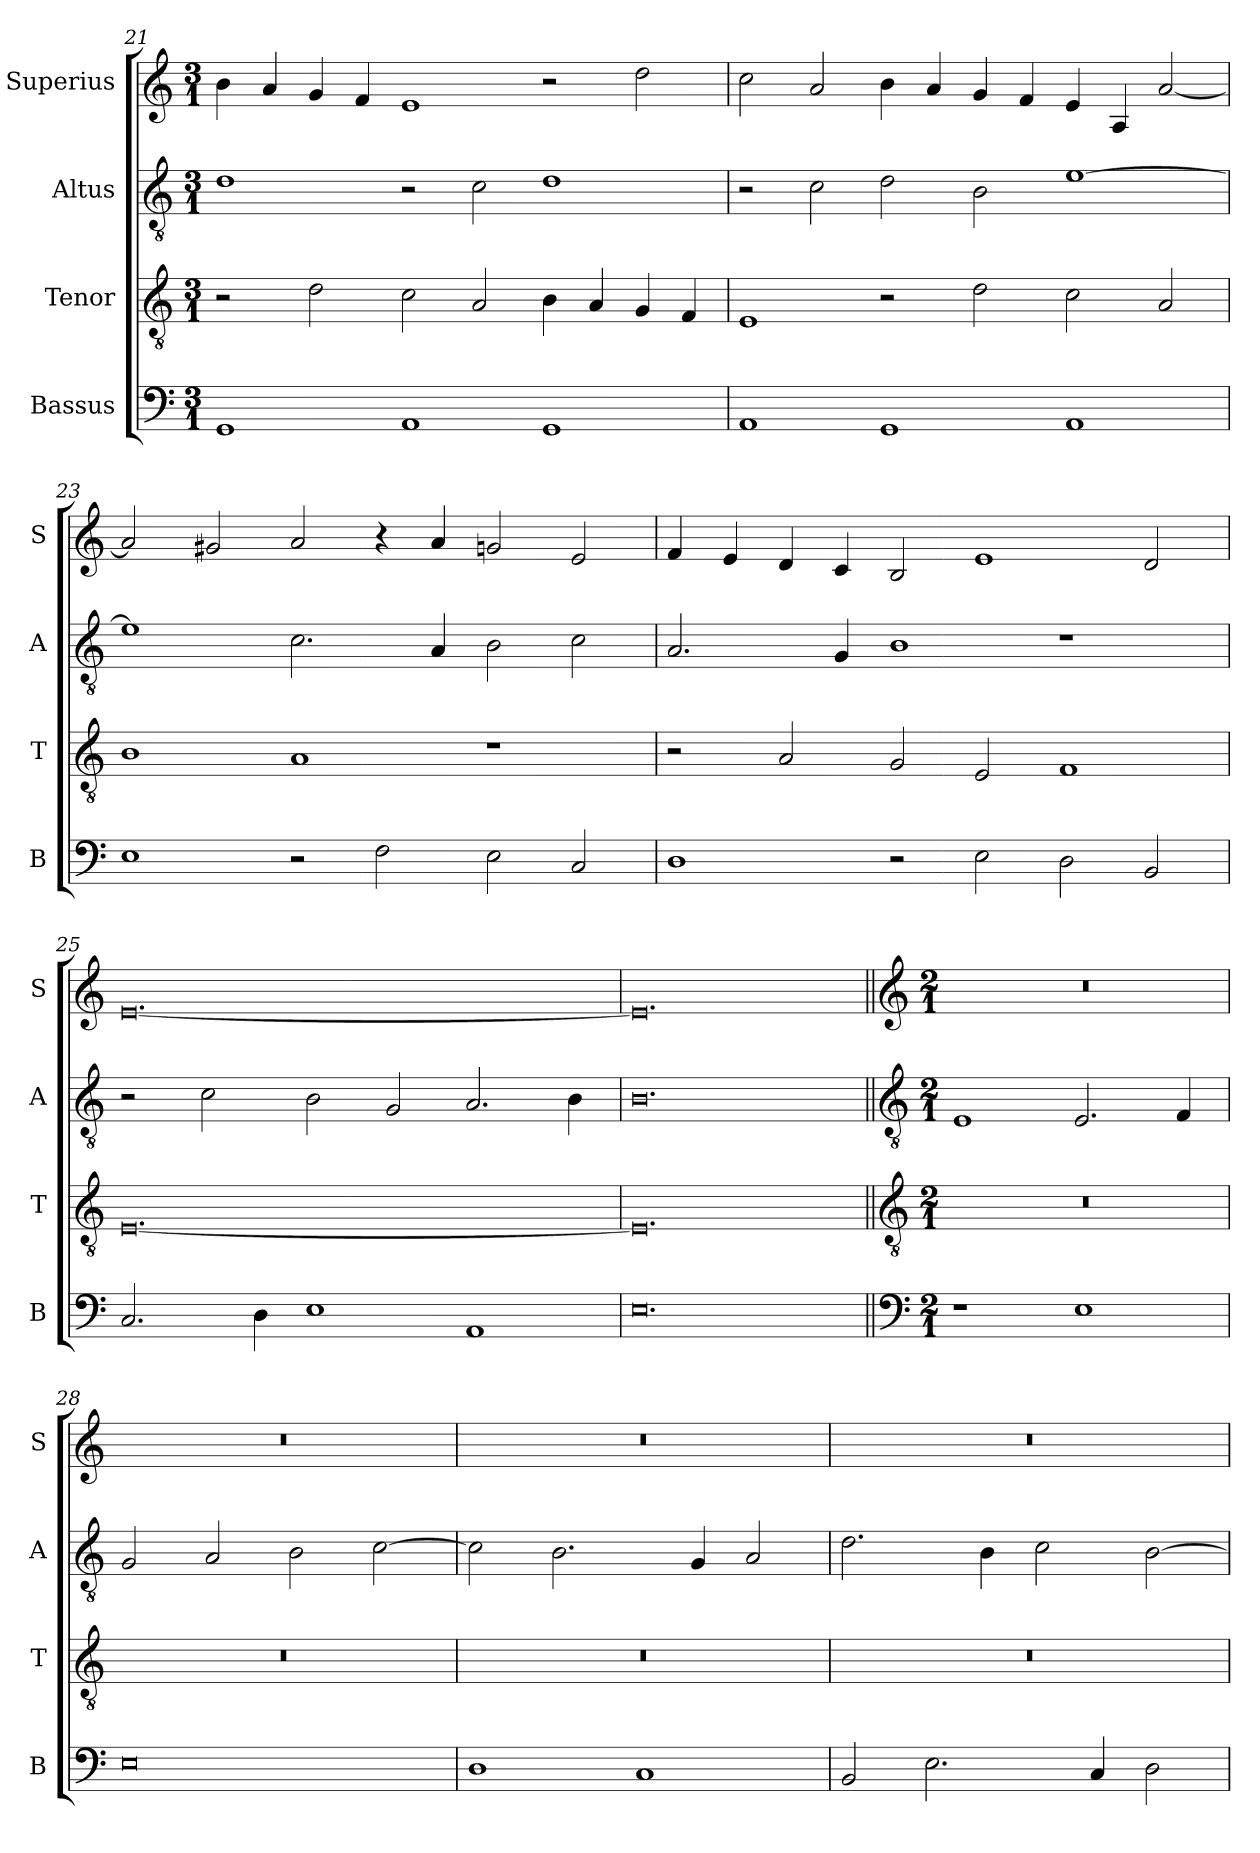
**kern	**kern	**kern	**kern
*part4	*part3	*part2	*part1
*staff4	*staff3	*staff2	*staff1
*I"Bassus	*I"Tenor	*I"Altus	*I"Superius
*I'B	*I'T	*I'A	*I'S
*clefF4	*clefGv2	*clefGv2	*clefG2
*k[]	*k[]	*k[]	*k[]
*M3/1	*M3/1	*M3/1	*M3/1
=21	=21	=21	=21
1GG	2r	1d	4b\
.	.	.	4a/
.	2d\	.	4g/
.	.	.	4f/
1AA	2c\	2r	1e
.	2A/	2c\	.
1GG	4B\	1d	2r
.	4A/	.	.
.	4G/	.	2dd\
.	4F/	.	.
=22	=22	=22	=22
1AA	1E	2r	2cc\
.	.	2c\	2a/
1GG	2r	2d\	4b\
.	.	.	4a/
.	2d\	2B\	4g/
.	.	.	4f/
1AA	2c\	[1e	4e/
.	.	.	4A/
.	2A/	.	[2a/
=23	=23	=23	=23
1E	1B	1e]	2a/]
.	.	.	2g#X/
2r	1A	2.c\	2a/
2F\	.	.	4r
.	.	4A/	4a/
2E\	1r	2B\	2gn/
2C/	.	2c\	2e/
=24	=24	=24	=24
1D	2r	2.A/	4f/
.	.	.	4e/
.	2A/	.	4d/
.	.	4G/	4c/
2r	2G/	1B	2B/
2E\	2E/	.	1e
2D\	1F	1r	.
2BB/	.	.	2d/
=25	=25	=25	=25
2.C/	[0.E	2r	[0.e
.	.	2c\	.
4D\	.	.	.
1E	.	2B\	.
.	.	2G/	.
1AA	.	2.A/	.
.	.	4B\	.
=26	=26	=26	=26
0.E	0.E]	0.B	0.e]
!!LO:LB:g=z
=27||	=27||	=27||	=27||
*clefF4	*clefGv2	*clefGv2	*clefG2
*k[]	*k[]	*k[]	*k[]
*M2/1	*M2/1	*M2/1	*M2/1
1r	0r	1E	0r
1E	.	2.E/	.
.	.	4F/	.
=28	=28	=28	=28
0E	0r	2G/	0r
.	.	2A/	.
.	.	2B\	.
.	.	[2c\	.
=29	=29	=29	=29
1D	0r	2c\]	0r
.	.	2.B\	.
1C	.	.	.
.	.	4G/	.
.	.	2A/	.
=30	=30	=30	=30
2BB/	0r	2.d\	0r
2.E\	.	.	.
.	.	4B\	.
.	.	2c\	.
4C/	.	.	.
2D\	.	[2B\	.
=	=	=	=
*-	*-	*-	*-
